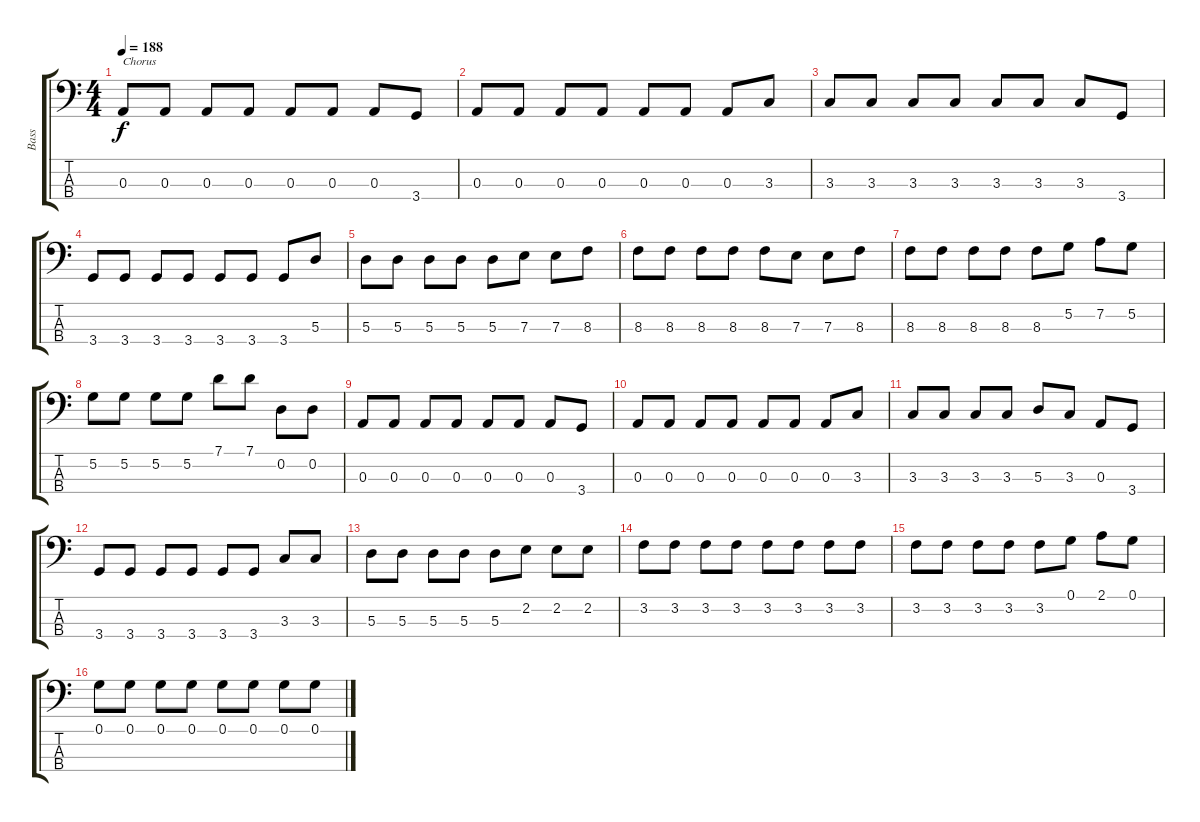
\track ("Bass" "Bass") {instrument electricbassfinger}
\staff {score tabs}
\tuning (G2 D2 A1 E1) {hide}
\ts (4 4)
\tempo 188
\clef f4
\ks c
0.3.8{txt "Chorus" dy f} 0.3.8 0.3.8 0.3.8 0.3.8 0.3.8 0.3.8 3.4.8 |
0.3.8 0.3.8 0.3.8 0.3.8 0.3.8 0.3.8 0.3.8 3.3.8 |
3.3.8 3.3.8 3.3.8 3.3.8 3.3.8 3.3.8 3.3.8 3.4.8 |
3.4.8 3.4.8 3.4.8 3.4.8 3.4.8 3.4.8 3.4.8 5.3.8 |
5.3.8 5.3.8 5.3.8 5.3.8 5.3.8 7.3.8 7.3.8 8.3.8 |
8.3.8 8.3.8 8.3.8 8.3.8 8.3.8 7.3.8 7.3.8 8.3.8 |
8.3.8 8.3.8 8.3.8 8.3.8 8.3.8 5.2.8 7.2.8 5.2.8 |
5.2.8 5.2.8 5.2.8 5.2.8 7.1.8 7.1.8 0.2.8 0.2.8 |
0.3.8 0.3.8 0.3.8 0.3.8 0.3.8 0.3.8 0.3.8 3.4.8 |
0.3.8 0.3.8 0.3.8 0.3.8 0.3.8 0.3.8 0.3.8 3.3.8 |
3.3.8 3.3.8 3.3.8 3.3.8 5.3.8 3.3.8 0.3.8 3.4.8 |
3.4.8 3.4.8 3.4.8 3.4.8 3.4.8 3.4.8 3.3.8 3.3.8 |
5.3.8 5.3.8 5.3.8 5.3.8 5.3.8 2.2.8 2.2.8 2.2.8 |
3.2.8 3.2.8 3.2.8 3.2.8 3.2.8 3.2.8 3.2.8 3.2.8 |
3.2.8 3.2.8 3.2.8 3.2.8 3.2.8 0.1.8 2.1.8 0.1.8 |
0.1.8 0.1.8 0.1.8 0.1.8 0.1.8 0.1.8 0.1.8 0.1.8
